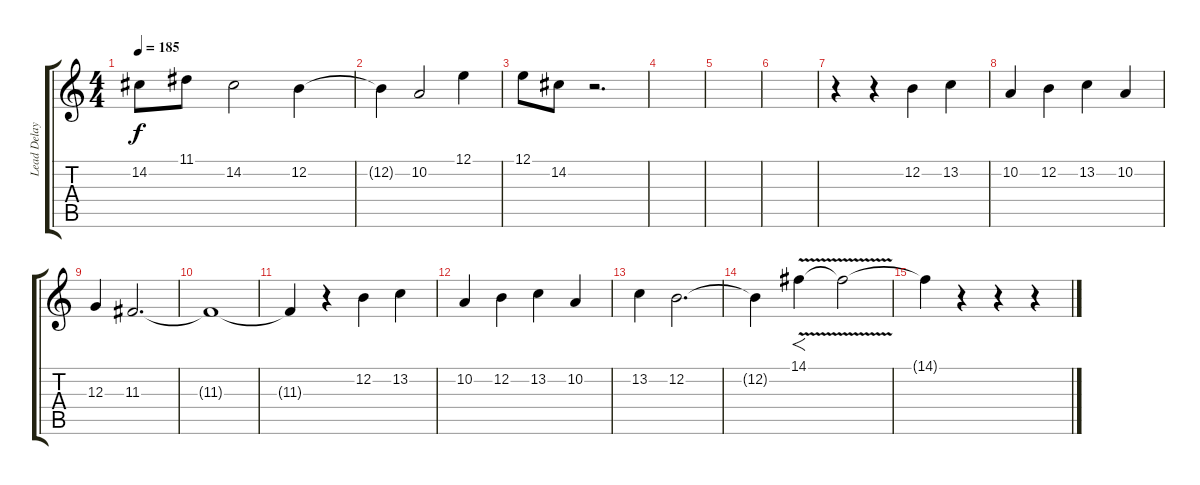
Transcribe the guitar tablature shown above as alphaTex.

\track ("Lead Delay" "Lead Delay") {instrument lead1square}
\staff {score tabs}
\tuning (E4 B3 G3 D3 A2 E2) {hide}
\ts (4 4)
\tempo 185
\clef g2
\ks c
14.2.8{dy f} 11.1.8 14.2.2 12.2.4 |
12.2{t}.4 10.2.2 12.1.4 |
12.1.8 14.2.8 r.2{d} |
|
|
|
r.4 r.4 12.2.4 13.2.4 |
10.2.4 12.2.4 13.2.4 10.2.4 |
12.3.4 11.3.2{d} |
11.3{t}.1 |
11.3{t}.4 r.4 12.2.4 13.2.4 |
10.2.4 12.2.4 13.2.4 10.2.4 |
13.2.4 12.2.2{d} |
12.2{t}.4 14.1{v}.4{f} 14.1{t}.2 |
14.1{t}.4 r.4 r.4 r.4
